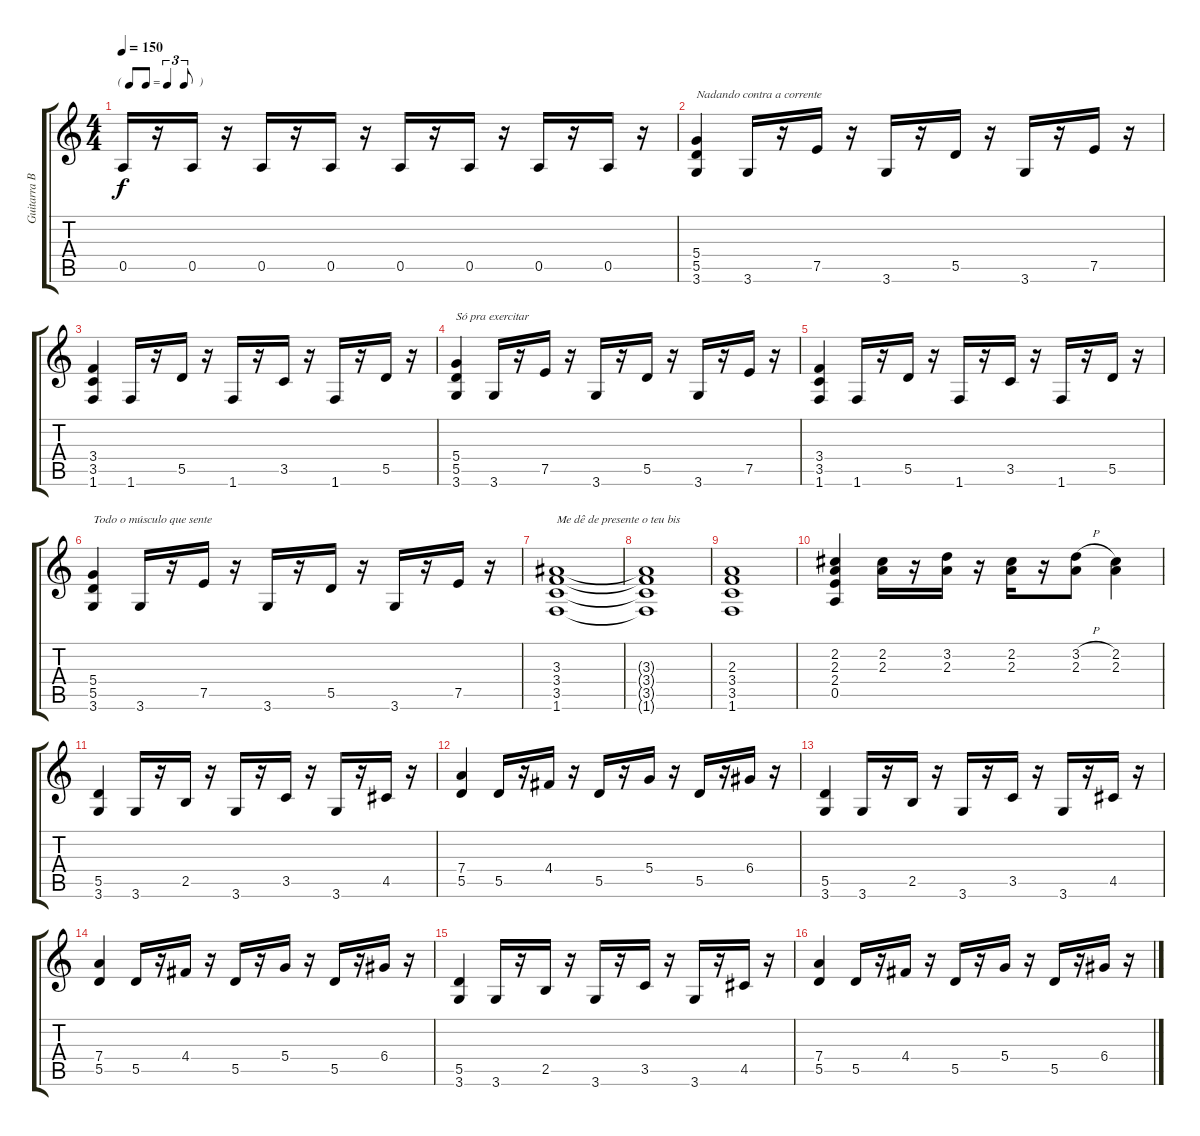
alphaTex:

\track ("Guitarra Base" "Guitarra B") {instrument distortionguitar}
\staff {score tabs}
\tuning (E4 B3 G3 D3 A2 E2) {hide}
\ts (4 4)
\tf triplet8th
\tempo 150
\clef g2
\ks c
0.5.16{dy f} r.16 0.5.16 r.16 0.5.16 r.16 0.5.16 r.16 0.5.16 r.16 0.5.16 r.16 0.5.16 r.16 0.5.16 r.16 |
(5.4 5.5 3.6).4{txt "Nadando contra a corrente"} 3.6.16 r.16 7.5.16 r.16 3.6.16 r.16 5.5.16 r.16 3.6.16 r.16 7.5.16 r.16 |
(3.4 3.5 1.6).4 1.6.16 r.16 5.5.16 r.16 1.6.16 r.16 3.5.16 r.16 1.6.16 r.16 5.5.16 r.16 |
(5.4 5.5 3.6).4{txt "Só pra exercitar"} 3.6.16 r.16 7.5.16 r.16 3.6.16 r.16 5.5.16 r.16 3.6.16 r.16 7.5.16 r.16 |
(3.4 3.5 1.6).4 1.6.16 r.16 5.5.16 r.16 1.6.16 r.16 3.5.16 r.16 1.6.16 r.16 5.5.16 r.16 |
(5.4 5.5 3.6).4{txt "Todo o músculo que sente"} 3.6.16 r.16 7.5.16 r.16 3.6.16 r.16 5.5.16 r.16 3.6.16 r.16 7.5.16 r.16 |
(3.3 3.4 3.5 1.6).1{txt "Me dê de presente o teu bis"} |
(3.3{t} 3.4{t} 3.5{t} 1.6{t}).1 |
(2.3 3.4 3.5 1.6).1 |
(2.2 2.3 2.4 0.5).4 (2.2 2.3).16 r.16 (3.2 2.3).16 r.16 (2.2 2.3).16 r.16 (3.2{h} 2.3).8 (2.2 2.3).4 |
(5.5 3.6).4 3.6.16 r.16 2.5.16 r.16 3.6.16 r.16 3.5.16 r.16 3.6.16 r.16 4.5.16 r.16 |
(7.4 5.5).4 5.5.16 r.16 4.4.16 r.16 5.5.16 r.16 5.4.16 r.16 5.5.16 r.16 6.4.16 r.16 |
(5.5 3.6).4 3.6.16 r.16 2.5.16 r.16 3.6.16 r.16 3.5.16 r.16 3.6.16 r.16 4.5.16 r.16 |
(7.4 5.5).4 5.5.16 r.16 4.4.16 r.16 5.5.16 r.16 5.4.16 r.16 5.5.16 r.16 6.4.16 r.16 |
(5.5 3.6).4 3.6.16 r.16 2.5.16 r.16 3.6.16 r.16 3.5.16 r.16 3.6.16 r.16 4.5.16 r.16 |
(7.4 5.5).4 5.5.16 r.16 4.4.16 r.16 5.5.16 r.16 5.4.16 r.16 5.5.16 r.16 6.4.16 r.16
